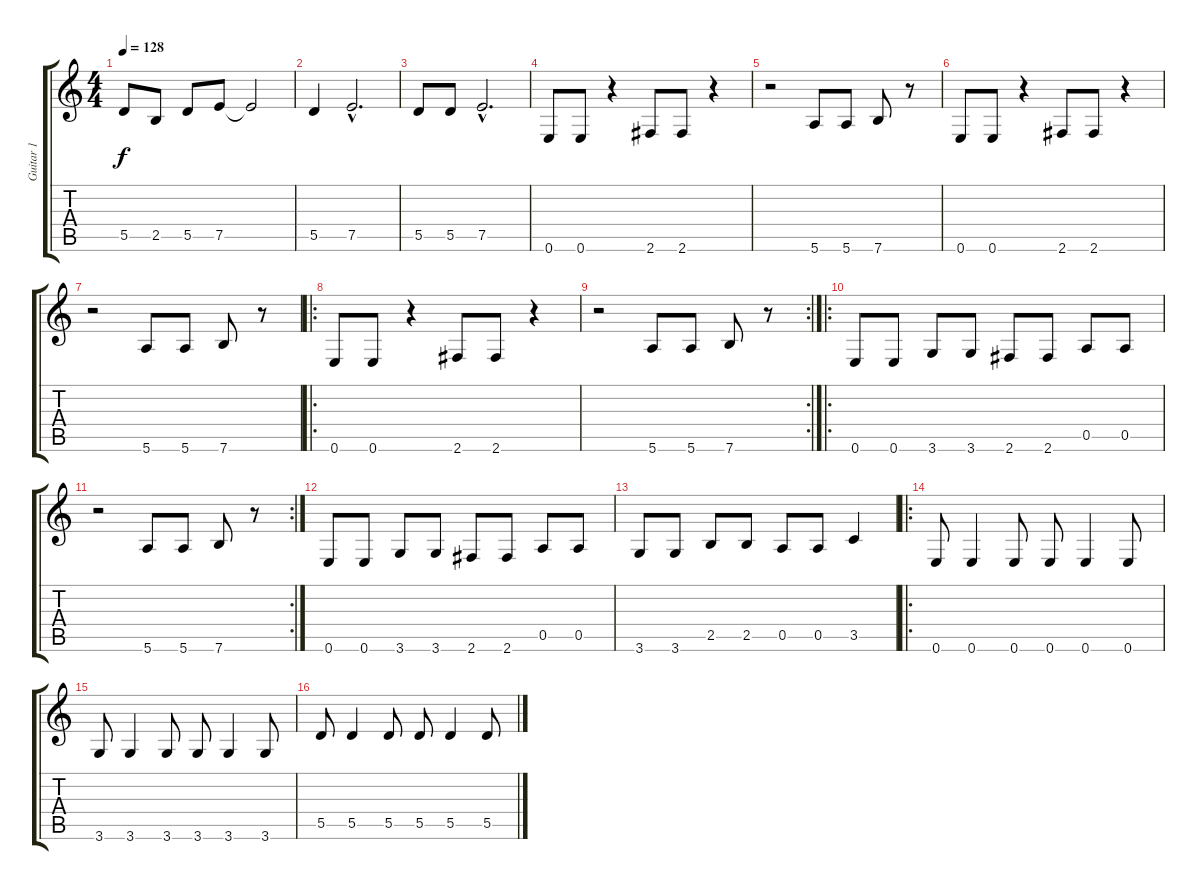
\track ("Guitar 1" "Guitar 1") {instrument distortionguitar}
\staff {score tabs}
\tuning (E4 B3 G3 D3 A2 E2) {hide}
\ts (4 4)
\tempo 128
\clef g2
\ks c
5.5.8{dy f} 2.5.8 5.5.8 7.5.8 7.5{t}.2 |
5.5.4 7.5{hac}.2{d} |
5.5.8 5.5.8 7.5{hac}.2{d} |
0.6.8 0.6.8 r.4 2.6.8 2.6.8 r.4 |
r.2 5.6.8 5.6.8 7.6.8 r.8 |
0.6.8 0.6.8 r.4 2.6.8 2.6.8 r.4 |
r.2 5.6.8 5.6.8 7.6.8 r.8 |
\ro
0.6.8 0.6.8 r.4 2.6.8 2.6.8 r.4 |
\rc 2
r.2 5.6.8 5.6.8 7.6.8 r.8 |
\ro
0.6.8 0.6.8 3.6.8 3.6.8 2.6.8 2.6.8 0.5.8 0.5.8 |
\rc 2
r.2 5.6.8 5.6.8 7.6.8 r.8 |
0.6.8 0.6.8 3.6.8 3.6.8 2.6.8 2.6.8 0.5.8 0.5.8 |
3.6.8 3.6.8 2.5.8 2.5.8 0.5.8 0.5.8 3.5.4 |
\ro
0.6.8 0.6.4 0.6.8 0.6.8 0.6.4 0.6.8 |
3.6.8 3.6.4 3.6.8 3.6.8 3.6.4 3.6.8 |
5.5.8 5.5.4 5.5.8 5.5.8 5.5.4 5.5.8
